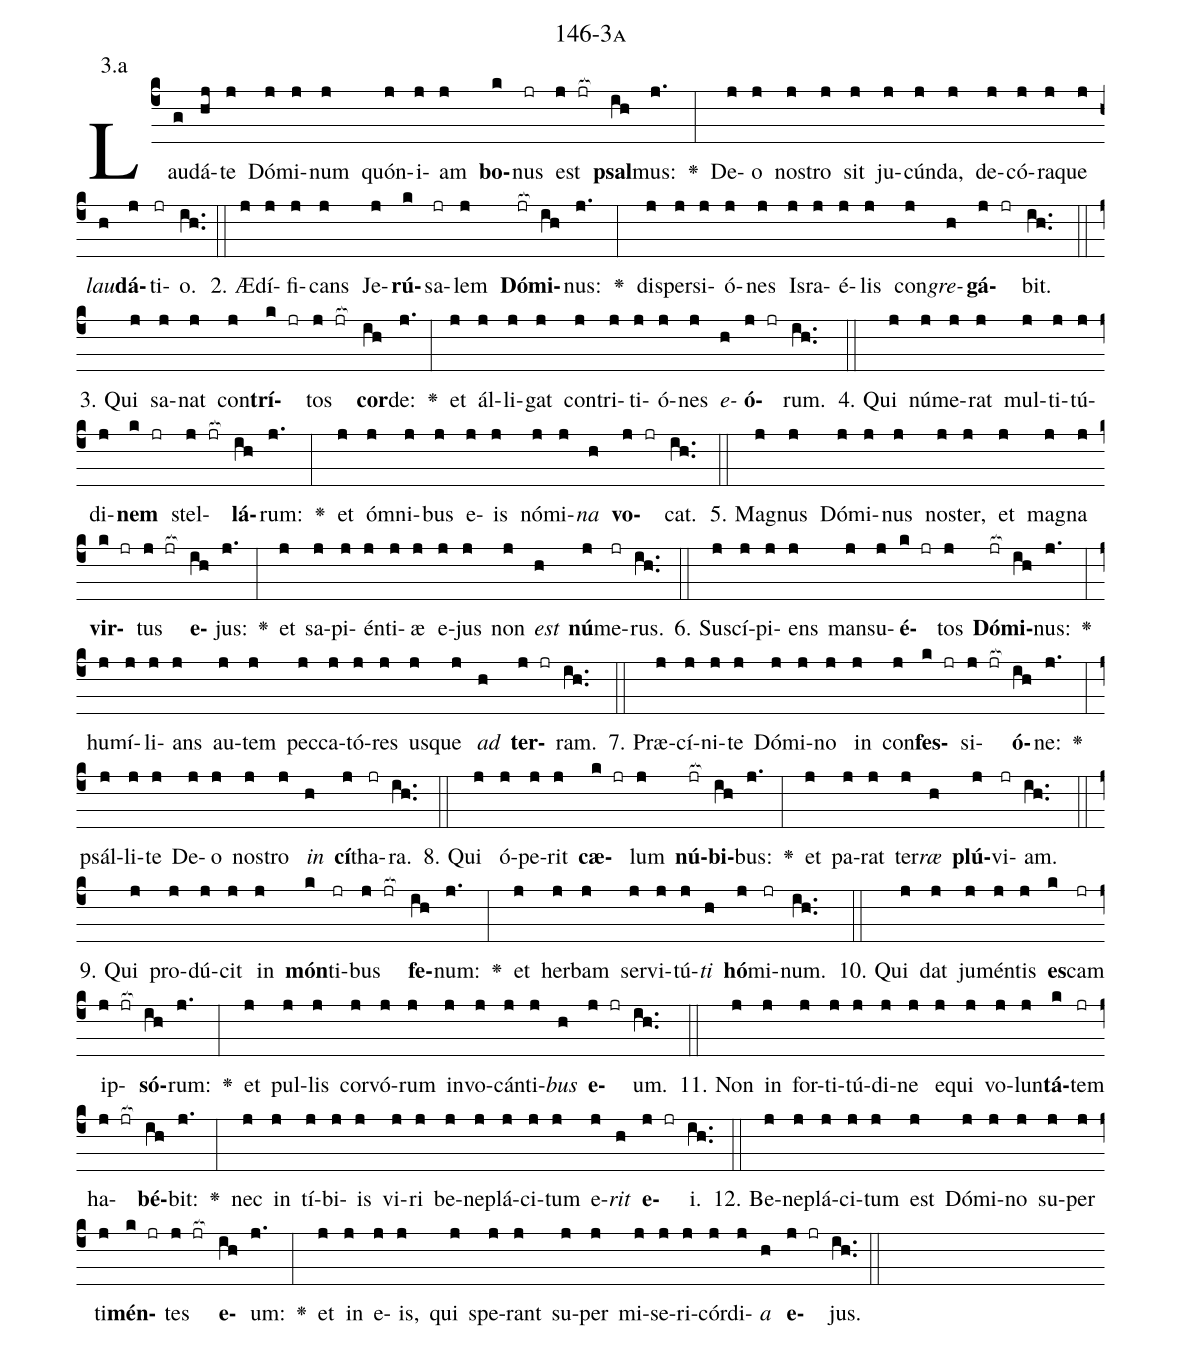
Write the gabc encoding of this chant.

name: 146-3a;
annotation: 3.a;
%%
(c4)Lau(g)dá(hj)te(j) Dó(j)mi(j)num(j) quón(j)i(j)am(j) <b>bo</b>(k)nus(jr) est(j jr[ocb:1{]) <b>psal</b>(ih[ocb:0}])mus:(j.) <v>\greheightstar</v>(:) De(j)o(j) nos(j)tro(j) sit(j) ju(j)cún(j)da,(j) de(j)có(j)ra(j)que(j) <i>lau</i>(h)<b>dá</b>(j)ti(jr)o.(ih..) (::)
2. Æ(j)dí(j)fi(j)cans(j) Je(j)<b>rú</b>(k)sa(jr)lem(j) <b>Dó</b>(jr[ocb:1{])<b>mi</b>(ih[ocb:0}])nus:(j.) <v>\greheightstar</v>(:) di(j)sper(j)si(j)ó(j)nes(j) Is(j)ra(j)é(j)lis(j) con(j)<i>gre</i>(h)<b>gá</b>(j jr)bit.(ih..) (::)
3. Qui(j) sa(j)nat(j) con(j)<b>trí</b>(k jr)tos(j jr[ocb:1{]) <b>cor</b>(ih[ocb:0}])de:(j.) <v>\greheightstar</v>(:) et(j) ál(j)li(j)gat(j) con(j)tri(j)ti(j)ó(j)nes(j) <i>e</i>(h)<b>ó</b>(j jr)rum.(ih..) (::)
4. Qui(j) nú(j)me(j)rat(j) mul(j)ti(j)tú(j)di(j)<b>nem</b>(k jr) stel(j jr[ocb:1{])<b>lá</b>(ih[ocb:0}])rum:(j.) <v>\greheightstar</v>(:) et(j) óm(j)ni(j)bus(j) e(j)is(j) nó(j)mi(j)<i>na</i>(h) <b>vo</b>(j jr)cat.(ih..) (::)
5. Ma(j)gnus(j) Dó(j)mi(j)nus(j) nos(j)ter,(j) et(j) ma(j)gna(j) <b>vir</b>(k jr)tus(j jr[ocb:1{]) <b>e</b>(ih[ocb:0}])jus:(j.) <v>\greheightstar</v>(:) et(j) sa(j)pi(j)én(j)ti(j)æ(j) e(j)jus(j) non(j) <i>est</i>(h) <b>nú</b>(j)me(jr)rus.(ih..) (::)
6. Su(j)scí(j)pi(j)ens(j) man(j)su(j)<b>é</b>(k jr)tos(j) <b>Dó</b>(jr[ocb:1{])<b>mi</b>(ih[ocb:0}])nus:(j.) <v>\greheightstar</v>(:) hu(j)mí(j)li(j)ans(j) au(j)tem(j) pec(j)ca(j)tó(j)res(j) us(j)que(j) <i>ad</i>(h) <b>ter</b>(j jr)ram.(ih..) (::)
7. Præ(j)cí(j)ni(j)te(j) Dó(j)mi(j)no(j) in(j) con(j)<b>fes</b>(k jr)si(j jr[ocb:1{])<b>ó</b>(ih[ocb:0}])ne:(j.) <v>\greheightstar</v>(:) psál(j)li(j)te(j) De(j)o(j) nos(j)tro(j) <i>in</i>(h) <b>cí</b>(j)tha(jr)ra.(ih..) (::)
8. Qui(j) ó(j)pe(j)rit(j) <b>cæ</b>(k jr)lum(j) <b>nú</b>(jr[ocb:1{])<b>bi</b>(ih[ocb:0}])bus:(j.) <v>\greheightstar</v>(:) et(j) pa(j)rat(j) ter(j)<i>ræ</i>(h) <b>plú</b>(j)vi(jr)am.(ih..) (::)
9. Qui(j) pro(j)dú(j)cit(j) in(j) <b>món</b>(k)ti(jr)bus(j jr[ocb:1{]) <b>fe</b>(ih[ocb:0}])num:(j.) <v>\greheightstar</v>(:) et(j) her(j)bam(j) ser(j)vi(j)tú(j)<i>ti</i>(h) <b>hó</b>(j)mi(jr)num.(ih..) (::)
10. Qui(j) dat(j) ju(j)mén(j)tis(j) <b>es</b>(k)cam(jr) ip(j jr[ocb:1{])<b>só</b>(ih[ocb:0}])rum:(j.) <v>\greheightstar</v>(:) et(j) pul(j)lis(j) cor(j)vó(j)rum(j) in(j)vo(j)cán(j)ti(j)<i>bus</i>(h) <b>e</b>(j jr)um.(ih..) (::)
11. Non(j) in(j) for(j)ti(j)tú(j)di(j)ne(j) e(j)qui(j) vo(j)lun(j)<b>tá</b>(k)tem(jr) ha(j jr[ocb:1{])<b>bé</b>(ih[ocb:0}])bit:(j.) <v>\greheightstar</v>(:) nec(j) in(j) tí(j)bi(j)is(j) vi(j)ri(j) be(j)ne(j)plá(j)ci(j)tum(j) e(j)<i>rit</i>(h) <b>e</b>(j jr)i.(ih..) (::)
12. Be(j)ne(j)plá(j)ci(j)tum(j) est(j) Dó(j)mi(j)no(j) su(j)per(j) ti(j)<b>mén</b>(k jr)tes(j jr[ocb:1{]) <b>e</b>(ih[ocb:0}])um:(j.) <v>\greheightstar</v>(:) et(j) in(j) e(j)is,(j) qui(j) spe(j)rant(j) su(j)per(j) mi(j)se(j)ri(j)cór(j)di(j)<i>a</i>(h) <b>e</b>(j jr)jus.(ih..) (::)
